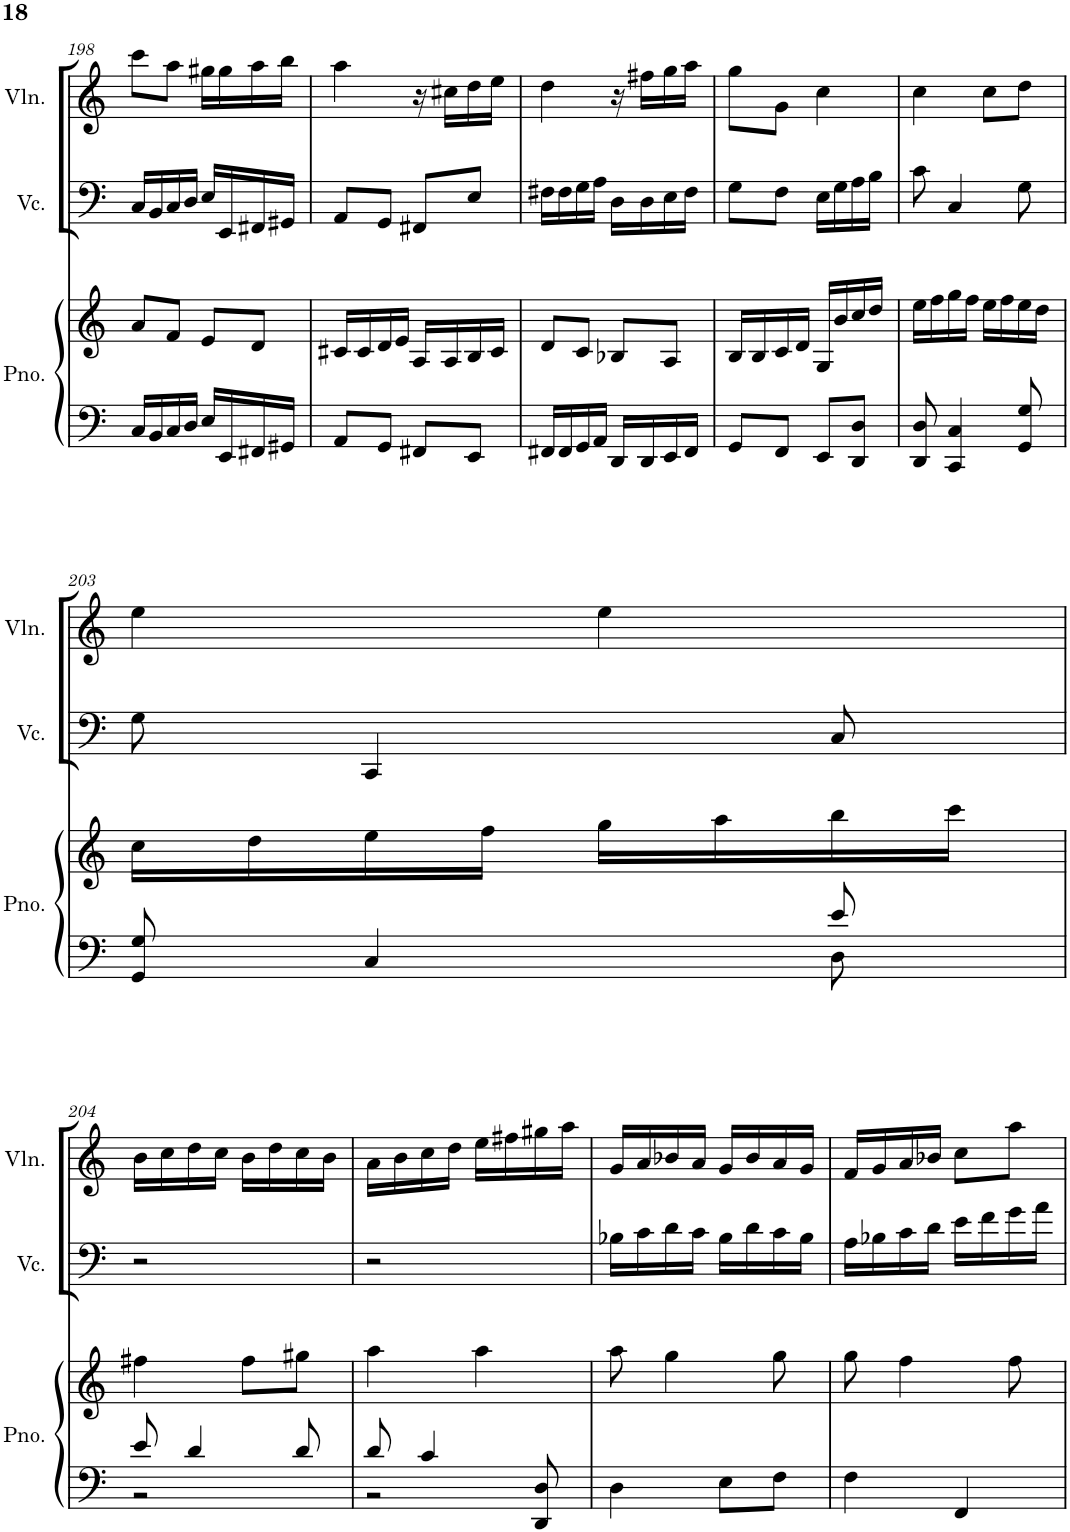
**kern	**kern	**kern	**kern
*part3	*part3	*part2	*part1
*staff4	*staff3	*staff2	*staff1
*I"Piano	*	*I"Violoncello	*I"Violin
*I'Pno.	*	*I'Vc.	*I'Vln.
!!LO:PB:g=z
*clefF4	*clefG2	*clefF4	*clefG2
*k[]	*k[]	*k[]	*k[]
*M2/4	*M2/4	*M2/4	*M2/4
=198	=198	=198	=198
16C/LL	8a/L	16C/LL	8ccc\L
16BB/	.	16BB/	.
16C/	8f/J	16C/	8aa\J
16D/JJ	.	16D/JJ	.
16E/LL	8e/L	16E/LL	16gg#X\LL
16EE/	.	16EE/	16gg#\
16FF#X/	8d/J	16FF#X/	16aa\
16GG#X/JJ	.	16GG#X/JJ	16bb\JJ
=199	=199	=199	=199
8AA/L	16c#X/LL	8AA/L	4aa\
.	16c#/	.	.
8GG/J	16d/	8GG/J	.
.	16e/JJ	.	.
8FF#X/L	16A/LL	8FF#X/L	16r
.	16A/	.	16cc#X\LL
8EE/J	16B/	8E/J	16dd\
.	16c#/JJ	.	16ee\JJ
=200	=200	=200	=200
16FF#X/LL	8d/L	16F#X\LL	4dd\
16FF#/	.	16F#\	.
16GG/	8c/J	16G\	.
16AA/JJ	.	16A\JJ	.
16DD/LL	8B-X/L	16D\LL	16r
16DD/	.	16D\	16ff#X\LL
16EE/	8A/J	16E\	16gg\
16FF#/JJ	.	16F#\JJ	16aa\JJ
=201	=201	=201	=201
8GG/L	16B/LL	8G\L	8gg\L
.	16B/	.	.
8FF/J	16c/	8F\J	8g\J
.	16d/JJ	.	.
8EE/L	16G/LL	16E\LL	4cc\
.	16b/	16G\	.
8DD/ 8D/J	16cc/	16A\	.
.	16dd/JJ	16B\JJ	.
=202	=202	=202	=202
8DD/ 8D/	16ee\LL	8c\	4cc\
.	16ff\	.	.
4CC/ 4C/	16gg\	4C/	.
.	16ff\JJ	.	.
.	16ee\LL	.	8cc\L
.	16ff\	.	.
8GG/ 8G/	16ee\	8G\	8dd\J
.	16dd\JJ	.	.
!!LO:LB:g=z
=203	=203	=203	=203
*^	*	*	*
8GG/ 8G/	4.ryy	16cc\LL	8G\	4ee\
.	.	16dd\	.	.
4C/	.	16ee\	4CC/	.
.	.	16ff\JJ	.	.
.	.	16gg\LL	.	4ee\
.	.	16aa\	.	.
8e/	8D\	16bb\	8C/	.
.	.	16ccc\JJ	.	.
!!LO:LB:g=z
=204	=204	=204	=204	=204
8e/	2r	4ff#X\	2r	16b\LL
.	.	.	.	16cc\
4d/	.	.	.	16dd\
.	.	.	.	16cc\JJ
.	.	8ff#\L	.	16b\LL
.	.	.	.	16dd\
8d/	.	8gg#X\J	.	16cc\
.	.	.	.	16b\JJ
=205	=205	=205	=205	=205
8d/	2r	4aa\	2r	16a\LL
.	.	.	.	16b\
4c/	.	.	.	16cc\
.	.	.	.	16dd\JJ
.	.	4aa\	.	16ee\LL
.	.	.	.	16ff#X\
8DD/ 8D/	.	.	.	16gg#X\
.	.	.	.	16aa\JJ
*v	*v	*	*	*
=206	=206	=206	=206
4D\	8aa\	16B-X\LL	16g/LL
.	.	16c\	16a/
.	4gg\	16d\	16b-X/
.	.	16c\JJ	16a/JJ
8E\L	.	16B-\LL	16g/LL
.	.	16d\	16b-/
8F\J	8gg\	16c\	16a/
.	.	16B-\JJ	16g/JJ
=207	=207	=207	=207
4F\	8gg\	16A\LL	16f/LL
.	.	16B-X\	16g/
.	4ff\	16c\	16a/
.	.	16d\JJ	16b-X/JJ
4FF/	.	16e\LL	8cc\L
.	.	16f\	.
.	8ff\	16g\	8aa\J
.	.	16a\JJ	.
=	=	=	=
*-	*-	*-	*-
